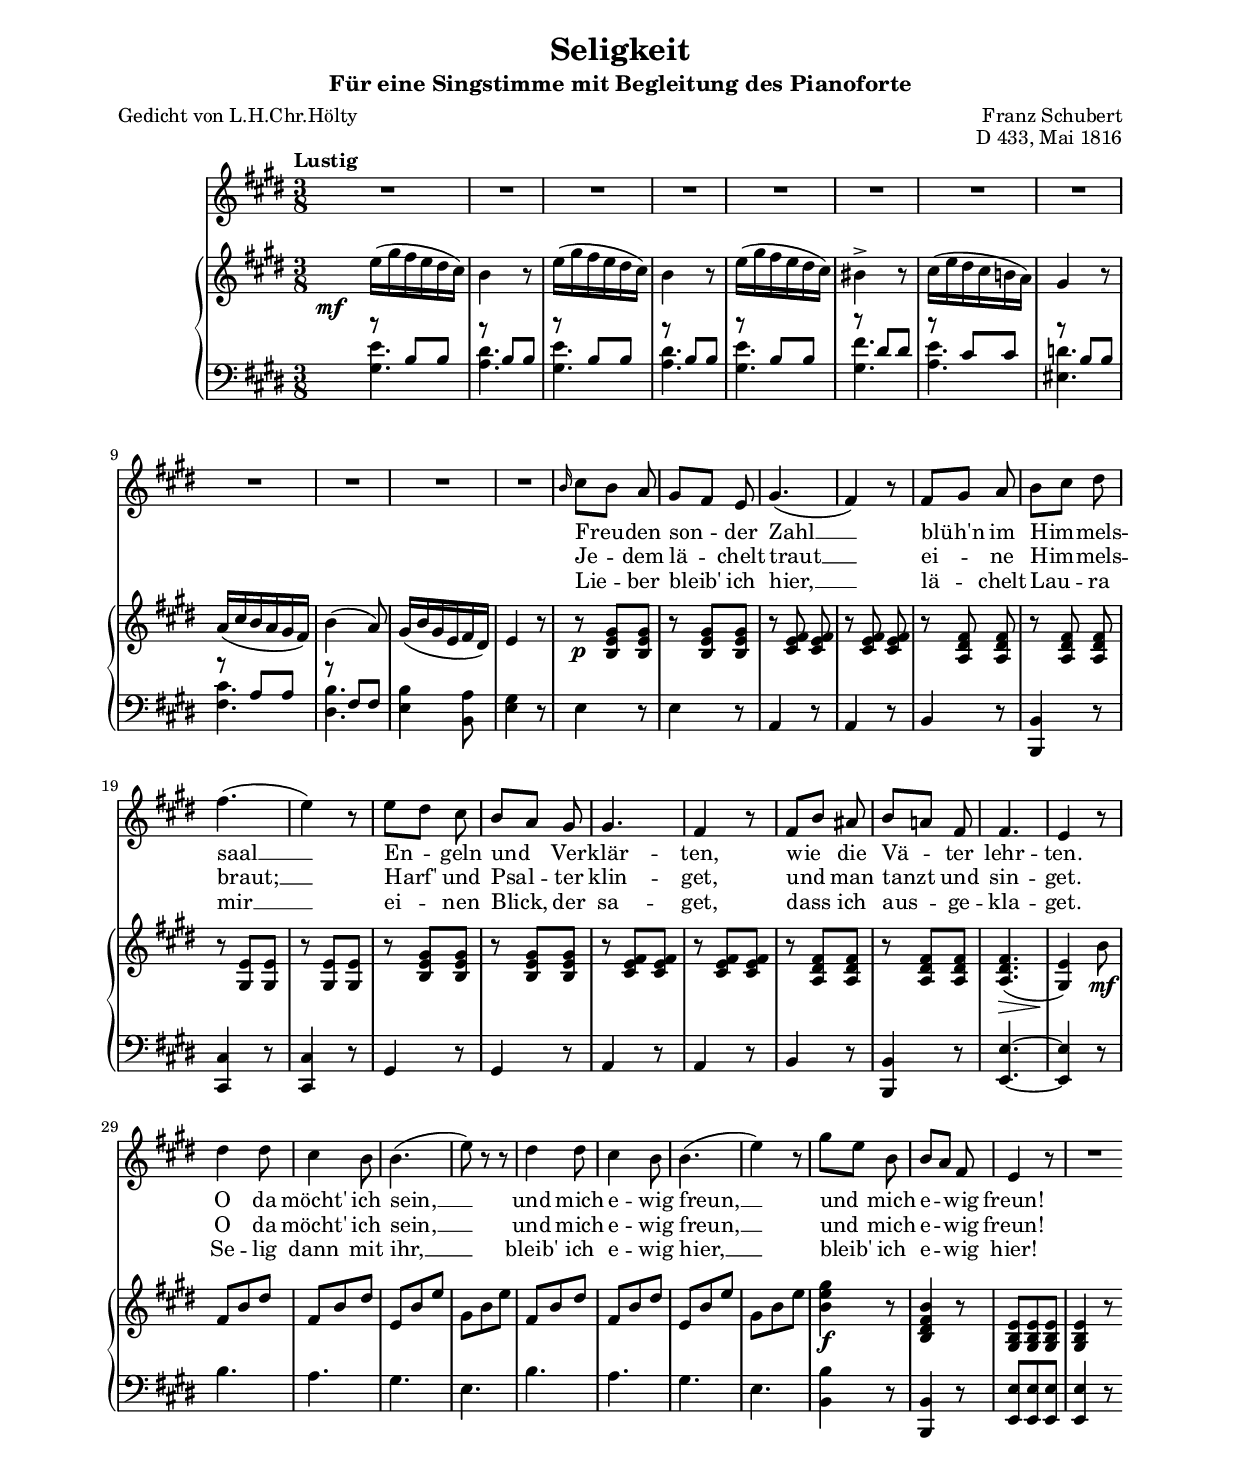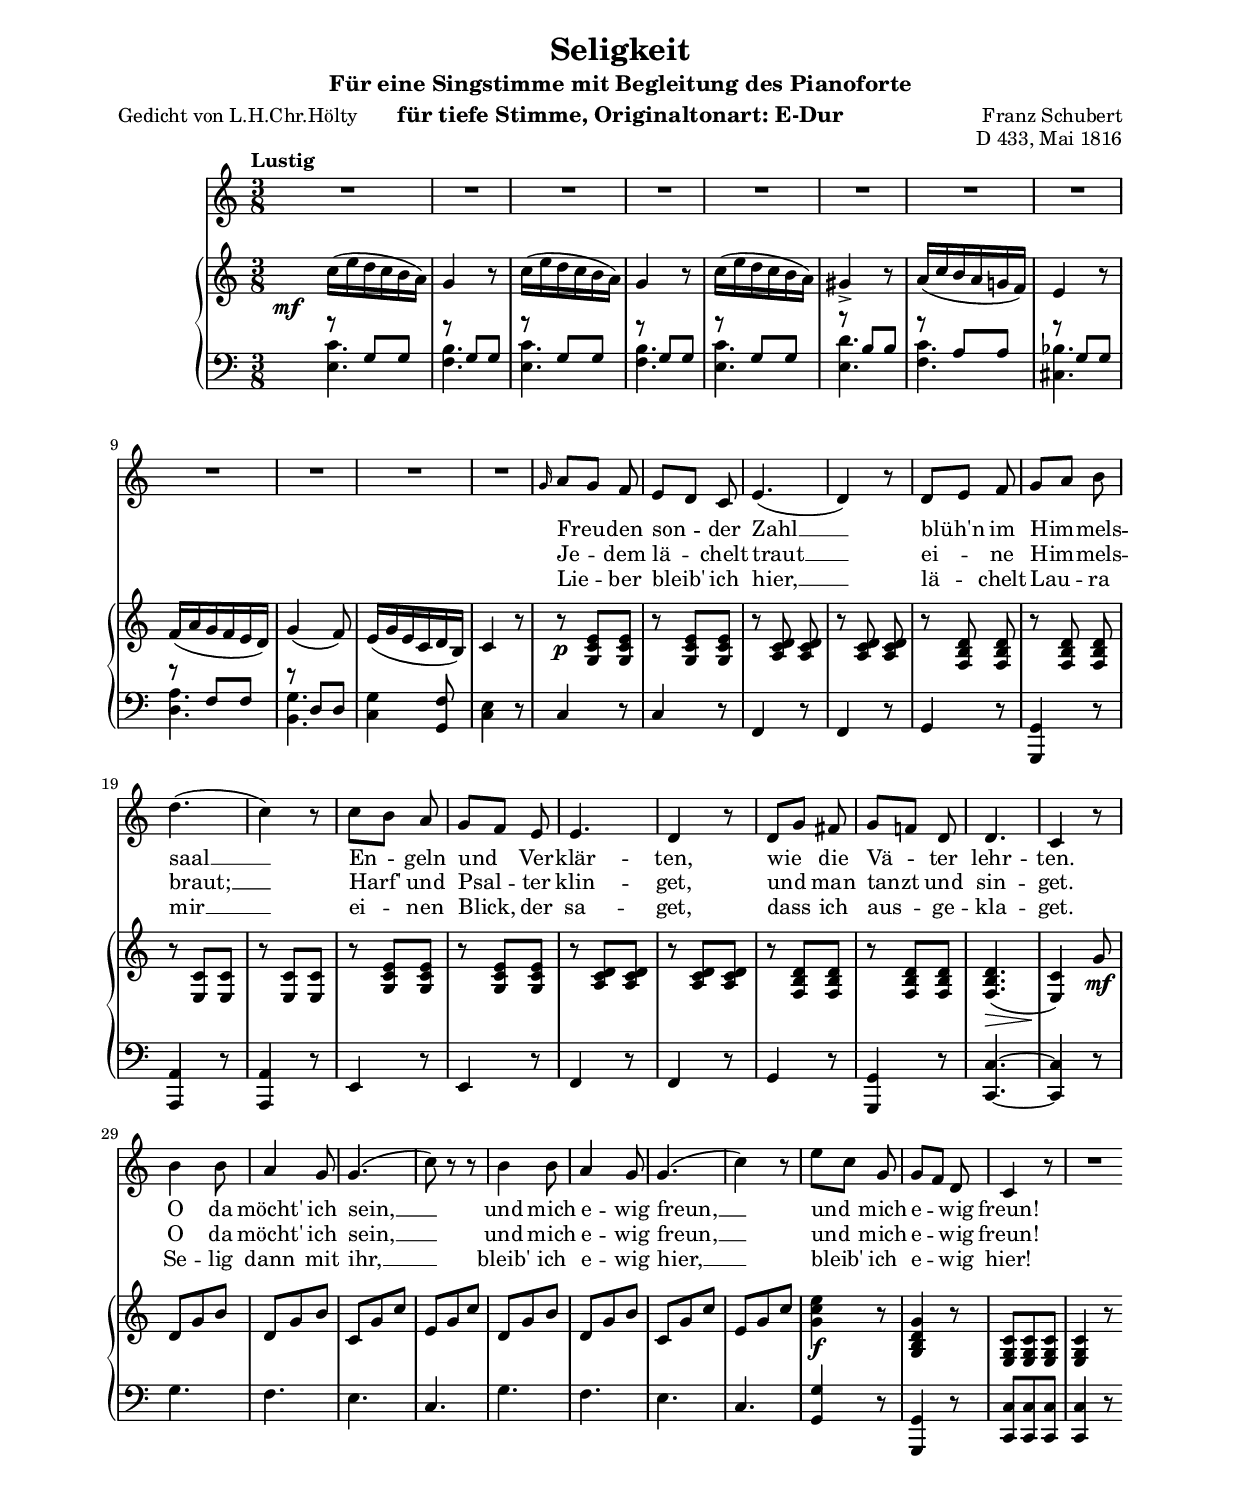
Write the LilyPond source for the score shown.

\version "2.11.55"
\include "deutsch.ly"
#(set-default-paper-size "a4")
#(set-global-staff-size 17)

\header {
  title = "Seligkeit"
  opus = "D 433, Mai 1816"
  subtitle = "Für eine Singstimme mit Begleitung des Pianoforte" 
  composer = "Franz Schubert"
  poet = "Gedicht von L.H.Chr.Hölty"
  date = "Mai 1816"
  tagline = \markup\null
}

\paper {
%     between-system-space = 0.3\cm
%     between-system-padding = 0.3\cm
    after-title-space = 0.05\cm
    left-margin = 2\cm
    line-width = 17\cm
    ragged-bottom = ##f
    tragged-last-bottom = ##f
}


global = {
  \clef "treble"
  \time 3/8
  \tempo "Lustig"
  \key e \major
  \autoBeamOff
  \revert Rest #'direction
  \revert MultiMeasureRest #'staff-position
}

dynamicsX = #(define-music-function (parser location offset) (number?)
#{
    \once \override DynamicText #'X-offset = $offset
    \once \override DynamicLineSpanner #'Y-offset = #0
#})

singstimme = \relative c'' {
  R4.*12 | % 13
  \grace { h16} cis8[ h] a | % 14
  gis[ fis] e | % 15
  gis4.( | % 16
  fis4) r8 | % 17
  fis[ gis] a | % 18
  h[ cis] dis | % 19
  fis4.( | \barNumberCheck #20
  e4) r8  | % 21
  e8[ dis] cis | % 22
  h[ a] gis | % 23
  gis4. | % 24
  fis4 r8 | % 25
  fis8[ h] ais | % 26
  h[ a!] fis | % 27
  fis4. | % 28
  e4 r8 | \break % 29
  dis'4 dis8 | \barNumberCheck #30
  cis4 h8 | % 31
  h4.( | % 32
  e8) r r | % 33
  dis4 dis8 | % 34
  cis4 h8 | % 35
  h4.( | % 36
  e4) r8 | % 37
  gis8[ e] h | % 38
  h[ a] fis | % 39
  e4 r8 | \barNumberCheck #40
  R4. \bar ":|"
}
    
singstimmelyricsI = \lyricmode {
  Freu -- den son -- der Zahl __ 
  blüh'n im Him -- mels -- saal __
  En -- geln und Ver -- klär -- ten, 
  wie die Vä -- ter lehr -- ten.
  O da möcht' ich sein, __
  und mich e -- wig freun, __
  und mich e -- wig freun!
}
singstimmelyricsII = \lyricmode {
  Je -- dem lä -- chelt traut __
  ei -- ne Him -- mels -- braut; __
  Harf' und Psal -- ter klin -- get,
  und man tanzt und sin -- get.
  O da möcht' ich sein, __ 
  und mich e -- wig freun, __
  und mich e -- wig freun!
}
singstimmelyricsIII = \lyricmode {
  Lie -- ber bleib' ich hier, __
  lä -- chelt Lau -- ra mir __
  ei -- nen Blick, der sa -- get,
  dass ich aus -- ge -- kla -- get.
  Se -- lig dann mit ihr, __
  bleib' ich e -- wig hier, __
  bleib' ich e -- wig hier!
}

dynamicsXY = #(define-music-function (parser location offsetX offsetY)
                                     (number? number?)
#{
  \once \override DynamicText #'X-offset = $offsetX
  \once \override DynamicLineSpanner #'Y-offset = $offsetY
#})

pianoforteright = \relative c'' {
  \dynamicsX #-6 #3 e16[(_\mf gis fis e dis cis]) | % 2
  h4 r8 | % 3
  e16[( gis fis e dis cis]) | % 4
  h4 r8 | % 5
  e16[( gis fis e dis cis]) | % 6
  his4\accent r8 | % 7
  cis16[( e dis cis h! a]) | % 8
  gis4 r8 | % 9
  a16[( cis h a gis fis]) | \barNumberCheck #10
  h4( a8) | % 11
  gis16[( h gis e fis dis]) | % 12
  e4 r8 | % 13
  r8_\p <gis e h>8[ <gis e h>] | % 14
  r8 <gis e h>8[ <gis e h>] | % 15
  r8 <fis e cis> <fis e cis>] | % 16
  r8 <fis e cis> <fis e cis>] | % 17
  r8 <fis dis a> <fis dis a>] | % 18
  r8 <fis dis a> <fis dis a>] | % 19
  r8 <e gis,>[ <e gis,>] | \barNumberCheck #20
  r8 <e gis,>[ <e gis,>] | % 21
  r8 <gis e h>8[ <gis e h>] | % 22
  r8 <gis e h>8[ <gis e h>] | % 23
  r8 <fis e cis>[ <fis e cis>] | % 24
  r8 <fis e cis>[ <fis e cis>] | % 25
  r8 <fis dis a>[ <fis dis a>] | % 26
  r8 <fis dis a>[ <fis dis a>] | % 27
  <fis dis a>4.~(_\> | % 28
  <e gis,>4)\! h'8_\mf | % 29
  fis8[ h dis] | \barNumberCheck #30
  fis,8[ h dis] |
  e,[ h' e] |
  gis,[ h e] |
  fis,[ h dis] |
  fis,[ h dis] |
  e,[ h' e] |
  gis,[ h e] |
  <h e gis>4_\f r8 |
  <h fis dis h>4 r8 |
  <e, h gis>8[ <e h gis>8 <e h gis>8] |
  <e h gis>4 r8 \bar ":|"
}
pianoforteleftI = \relative c' {
  \voiceOne
  r8 h8[ h] | % 2
  r8 h8[ h] | % 3
  r8 h8[ h] | % 4
  r8 h8[ h] | % 5
  r8 h8[ h] | % 6
  r8 dis8[ dis] | % 7
  r8 cis[ cis] | % 8
  r8 h8[ h] | % 9
  r8 a8[ a] | \barNumberCheck #10
  r8 fis8[ fis] | % 11
  \oneVoice
  s4.*30 \bar ":|"
}
pianoforteleftII = \relative c' {
  \voiceTwo
  <gis e'>4. | % 2
  <a dis>4. | % 3
  <gis e'>4. | % 4
  <a dis>4. | % 5
  <gis e'>4. | % 6
  <gis fis'>4. | % 7
  <a e'>4. | % 8
  <eis d'>4. | % 9
  <fis cis'>4. | \barNumberCheck #10
  <dis h'>4. | % 11
  \oneVoice
  <e h'>4 <h a'>8 | % 12
  <e gis>4 r8 | % 13
  e4 r8 | % 14
  e4 r8 | % 15
  a,4 r8 | % 16
  a4 r8 | % 17
  h4 r8 | % 18
  <h h,>4 r8 | % 19
  <cis cis,>4 r8 | \barNumberCheck #20
  <cis cis,>4 r8 | % 21
  gis4 r8 | % 22
  gis4 r8 | % 23
  a4 r8 | % 24
  a4 r8 | % 25
  h4 r8 | % 26
  <h h,>4 r8 | % 27
  <e~ e,~>4. | % 28
  <e e,>4 r8 | % 29
  h'4. | \barNumberCheck #30
  a4. | % 31
  gis4. | % 32
  e4. | % 33
  h'4. | % 34
  a4. | % 35
  gis4. | % 36
  e4. | % 37
  <h h'>4 r8 | % 38
  <h h,>4 r8 | % 39
  <e e,>8[ <e e,> <e e,>] | \barNumberCheck #40
  <e e,>4 r8 \bar ":|"
}
  
\layout {
  \context {\Lyrics
    \override VerticalAxisGroup #'minimum-Y-extent = #'(-0.7 . 0.7)
  }
  \context { \Staff
    \override VerticalAxisGroup #'minimum-Y-extent = #'(-0 . 0)
  }
}

songstaffgroup = 
  <<
    \context Staff = SingstimmeStaff <<
      \context Voice = SingstimmeV { \global \singstimme }
      \context Lyrics = SingstimmeLI \lyricsto SingstimmeV \singstimmelyricsI
      \context Lyrics = SingstimmeLII \lyricsto SingstimmeV \singstimmelyricsII
      \context Lyrics = SingstimmeLIII \lyricsto SingstimmeV \singstimmelyricsIII
    >>
    
    \context PianoStaff = Pianoforte <<
      \context Staff = PianoforterightStaff <<
        \context Voice = PianoforterightV { <<\global \pianoforteright >> }
      >>
      \context Staff = PianoforteleftStaff <<
        \clef bass
        \context Voice = PianoforteleftIV { \global \clef bass \pianoforteleftI }
        \context Voice = PianoforteleftIIV { \global \clef bass \pianoforteleftII }
      >>
    >>
  >>


\book {
  \score { 
    \songstaffgroup 
  }
}

\book {
  \score {
    \transpose e c \songstaffgroup
  }
  \header {
    instrument = "für tiefe Stimme, Originaltonart: E-Dur"
  }
}
